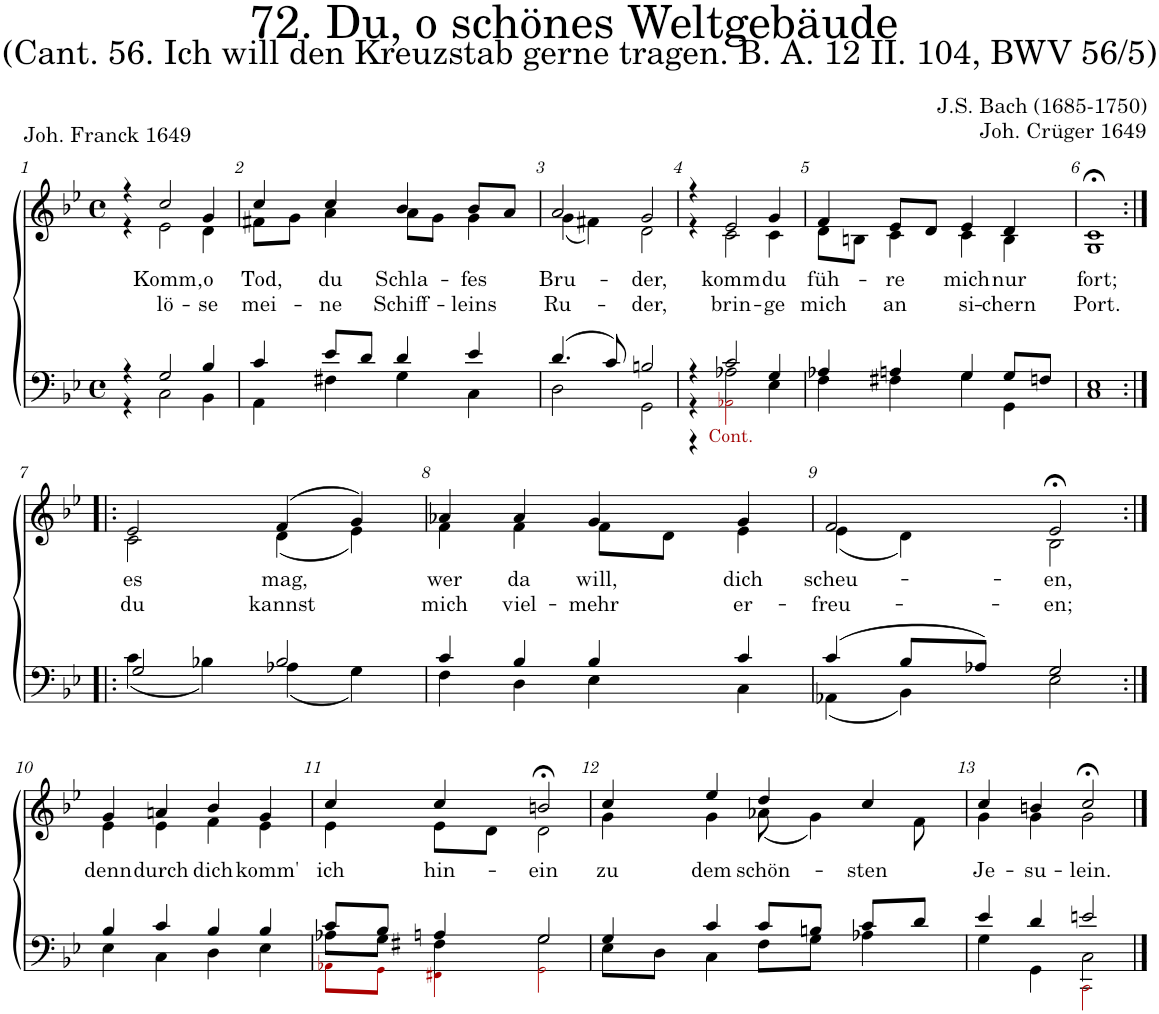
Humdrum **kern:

**kern	**kern	**text	**text
*part2	*part1	*part1	*part1
*staff2	*staff1	*staff1	*staff1
*I"Tenor/Bass	*I"Soprano/Alto	*	*
*clefF4	*clefG2	*	*
*k[b-e-]	*k[b-e-]	*	*
*M4/4	*M4/4	*	*
*met(c)	*met(c)	*	*
=1	=1	=1	=1
*^	*^	*	*
4r	4r	4r	4r	.	.
!	!	!	!	!LO:LY:b	!LO:LY:b
2G/	2C\	2cc;<,/	2e-\	Komm,	lö-
!	!	!	!	!LO:LY:b	!LO:LY:b
4B-/	4BB-\	4g/	4d\	o	-se
=2	=2	=2	=2	=2	=2
!	!	!	!	!LO:LY:b	!LO:LY:b
4c/	4AA\	4cc;</	8f#X\L	Tod,	mei-
.	.	.	8g\J	.	.
!	!	!	!	!LO:LY:b	!LO:LY:b
8e-/L	4F#X\	4cc/	4a\	du	-ne
8d/J	.	.	.	.	.
!	!	!	!	!LO:LY:b	!LO:LY:b
4d/	4G\	4b-/	8a\L	Schla-	Schiff-
.	.	.	8g\J	.	.
!	!	!	!	!LO:LY:b	!LO:LY:b
4e-/	4C\	8b-/L	4g\	-fes	-leins
.	.	8a/J	.	.	.
=3	=3	=3	=3	=3	=3
!	!	!	!	!LO:LY:b	!LO:LY:b
(4.d/	2D\	2a;</	(4g\	Bru-	Ru-
.	.	.	4f#X\)	.	.
8c/)	.	.	.	.	.
!	!	!	!	!LO:LY:b	!LO:LY:b
2Bn/	2GG\	2g/	2d\	-der,	-der,
=4	=4	=4	=4	=4	=4
*	*^	*	*	*	*
4r	4r	4r	4r	4r	.	.
!LO:TX:b:color=#AA0000:t=Cont.	!	!	!	!	!	!
!	!	!	!	!	!LO:LY:b	!LO:LY:b
2c/	2A-X\	2AA-Xi\	2e-/	2c\	komm	brin-
!	!	!	!	!	!LO:LY:b	!LO:LY:b
4G/	4E-\	4ryy	4g/	4c\	du	-ge
=5	=5	=5	=5	=5	=5	=5
!	!	!	!	!	!LO:LY:b	!LO:LY:b
*	*v	*v	*	*	*	*
4A-X/	4F\	4f;</	8d\L	füh-	mich
.	.	.	8Bn\J	.	.
!	!	!	!	!LO:LY:b	!LO:LY:b
4An/	4F#X\	8e-/L	4c\	-re	an
.	.	8d/J	.	.	.
!	!	!	!	!LO:LY:b	!LO:LY:b
4G/	4G\	4e-;</	4c\	mich	si-
!	!	!	!	!LO:LY:b	!LO:LY:b
8G/L	4GG\	4d/	4B\	nur	-chern
8Fn/J	.	.	.	.	.
=6	=6	=6	=6	=6	=6
!	!	!	!	!LO:LY:b	!LO:LY:b
1E-	1C	1c;<,	1G	fort;	Port.
!!LO:LB:g=z	!!
=7:|!|:	=7:|!|:	=7:|!|:	=7:|!|:	=7:|!|:	=7:|!|:
!	!	!	!	!LO:LY:b	!LO:LY:b
2G/	(4c\	2e-;</	2c\	es	du
.	4B-X\)	.	.	.	.
!	!	!	!	!LO:LY:b	!LO:LY:b
2B-/	(4A-X\	(4f/	(4d\	mag,	kannst
.	4G\)	4g/)	4e-\)	.	.
=8	=8	=8	=8	=8	=8
!	!	!	!	!LO:LY:b	!LO:LY:b
4c/	4F\	4a-X;</	4f\	wer	mich
!	!	!	!	!LO:LY:b	!LO:LY:b
4B-/	4D\	4a-/	4f\	da	viel-
!	!	!	!	!LO:LY:b	!LO:LY:b
4B-/	4E-\	4g/	8f\L	will,	-mehr
.	.	.	8d\J	.	.
!	!	!	!	!LO:LY:b	!LO:LY:b
4c/	4C\	4g/	4e-\	dich	er-
=9	=9	=9	=9	=9	=9
!	!	!	!	!LO:LY:b	!LO:LY:b
(4c/	(4AA-X\	2f;</	(4e-\	scheu-	-freu-
8B-/L	4BB-\)	.	4d\)	.	.
8A-X/J)	.	.	.	.	.
!	!	!	!	!LO:LY:b	!LO:LY:b
2G/	2E-\	2e-;<,/	2B-\	-en,	-en;
!!LO:LB:g=z	!!
=10:|!	=10:|!	=10:|!	=10:|!	=10:|!	=10:|!
!	!	!	!	!LO:LY:b	!
4B-/	4E-\	4g;</	4e-\	denn	.
!	!	!	!	!LO:LY:b	!
4c/	4C\	4an/	4e-\	durch	.
!	!	!	!	!LO:LY:b	!
4B-/	4D\	4b-/	4f\	dich	.
!	!	!	!	!LO:LY:b	!
4B-/	4E-\	4g/	4e-\	komm'	.
=11	=11	=11	=11	=11	=11
*	*^	*	*	*	*
!	!	!	!	!	!LO:LY:b	!
8c/L	8A-X\L	8AA-Xi\L	4cc;</	4e-\	ich	.
8B-/J	8G\J	8GGi\J	.	.	.	.
!	!	!	!	!	!LO:LY:b	!
4An/	4F#X\	4FF#Xi\	4cc/	8e-\L	hin-	.
.	.	.	.	8d\J	.	.
!	!	!	!	!	!LO:LY:b	!
2G/	2G\	2GGi\	2bn;<,/	2d\	-ein	.
=12	=12	=12	=12	=12	=12	=12
!	!	!	!	!	!LO:LY:b	!
*	*v	*v	*	*	*	*
4G/	8E-\L	4cc/	4g\	zu	.
.	8D\J	.	.	.	.
!	!	!	!	!LO:LY:b	!
4c/	4C\	4ee-/	4g\	dem	.
!	!	!	!	!LO:LY:b	!
8c/L	8F\L	4dd/	(8a-X\	schön-	.
8Bn/J	8G\J	.	4g\)	.	.
!	!	!	!	!LO:LY:b	!
8c/L	4A-X\	4cc/	.	-sten	.
8d/J	.	.	8f\	.	.
=13	=13	=13	=13	=13	=13
*	*^	*	*	*	*
!	!	!	!	!	!LO:LY:b	!
4e-/	4G\	2ryy	4cc;</	4g\	Je-	.
!	!	!	!	!	!LO:LY:b	!
4d/	4GG\	.	4bn/	4g\	-su-	.
!	!	!	!	!	!LO:LY:b	!
2en/	2C\	2CCi\	2cc;</	2g\	-lein.	.
*v	*v	*v	*	*	*	*
*	*v	*v	*	*
==	==	==	==
*-	*-	*-	*-
